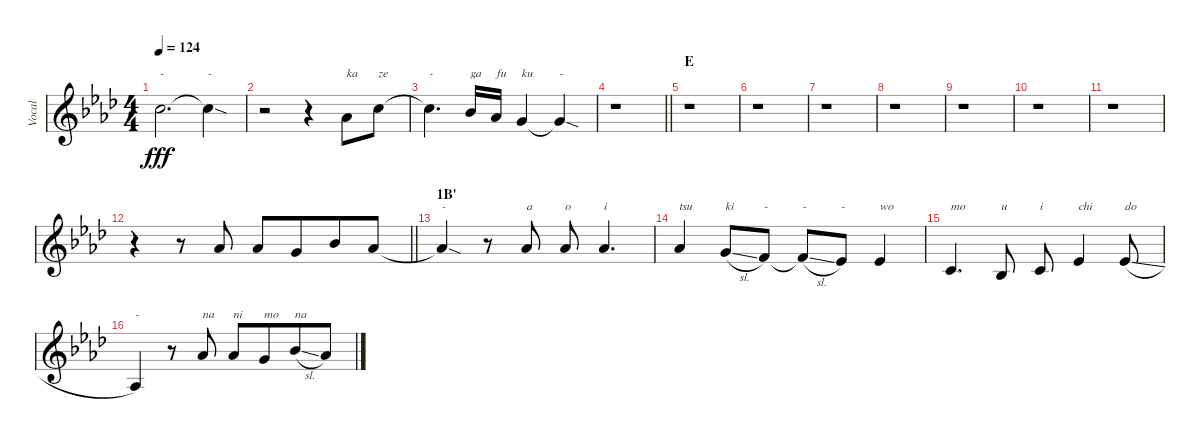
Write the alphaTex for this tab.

\track ("Vocal" "Vocal") {instrument flute}
\staff {score}
\tuning (E4 B3 G3 D3 A2 E2 B1) {hide}
\ts (4 4)
\tempo 124
\clef g2
\ks ab
8.1{t}.2{d txt "-" dy fff} 8.1{sod t}.4{txt "-"} |
r.2 r.4 4.1.8{txt "ka"} 8.1.8{txt "ze"} |
8.1{t}.4{d txt "-"} 6.1.16{txt "ga"} 4.1.16{txt "fu"} 3.1.4{txt "ku"} 3.1{sod t}.4{txt "-"} |
\barLineRight lightlight
r.1 |
\section ("" "E")
r.1 |
r.1 |
r.1 |
r.1 |
r.1 |
r.1 |
r.1 |
\barLineRight lightlight
r.4 r.8 4.1.8 4.1.8 3.1.8{beam merge} 6.1.8 4.1.8 |
\section ("" "1B'")
4.1{sod t}.4{txt "-"} r.8 4.1.8{txt "a"} 4.1.8{txt "o"} 4.1.4{d txt "i"} |
4.1.4{txt "tsu"} 8.2{sl}.8{txt "ki"} 6.2.8{txt "-"} 6.2{sl t}.8{txt "-"} 4.2.8{txt "-"} 4.2.4{txt "wo"} |
1.2.4{d txt "mo"} 3.3.8{txt "u"} 1.2.8{txt "i"} 4.2.4{txt "chi"} 8.3{sl}.8{txt "do"} |
1.3.4{txt "-"} r.8 4.1.8{txt "na"} 4.1.8{txt "ni"} 3.1.8{txt "mo" beam merge} 6.1{sl}.8{txt "na"} 4.1.8
